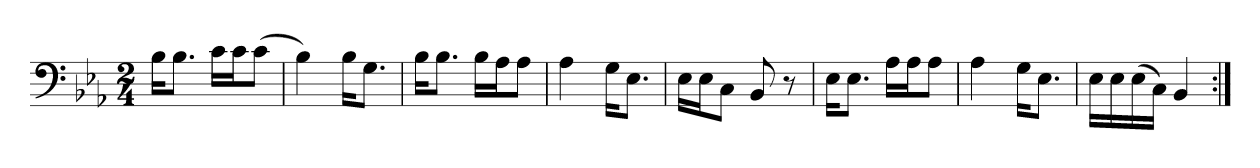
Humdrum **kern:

**kern
*part1
*staff1
*clefF4
*k[b-e-a-]
*M2/4
=1
16B-\KL
8.B-\J
16c\LL
16c\J
(8c\J
=2
4B-\)
16B-\KL
8.G\J
=3
16B-\KL
8.B-\J
16B-\LL
16A-\J
8A-\J
=4
4A-\
16G\KL
8.E-\J
=5
16E-\LL
16E-\J
8C\J
8BB-/
8r
=6
16E-\KL
8.E-\J
16A-\LL
16A-\J
8A-\J
=7
4A-\
16G\KL
8.E-\J
=8
16E-\LL
16E-\
(16E-\
16C\JJ)
4BB-/
=:|!
*-
